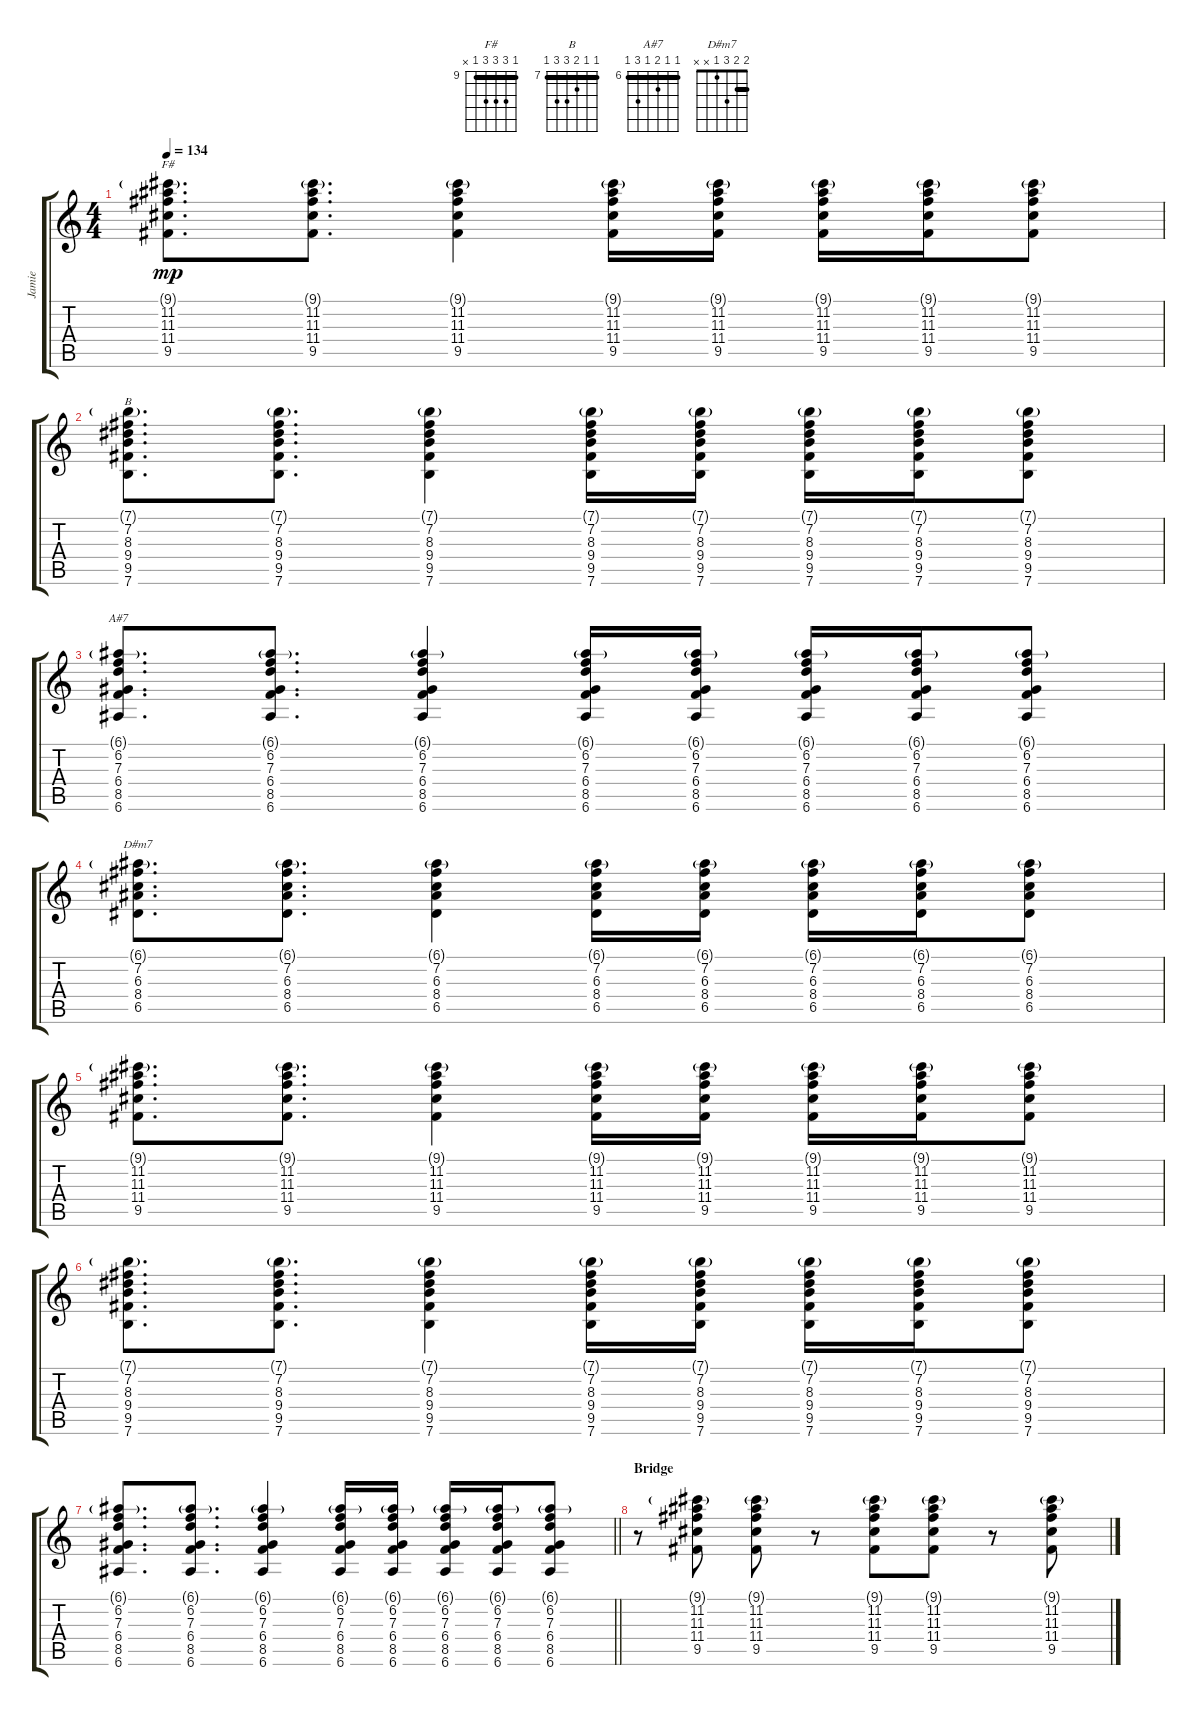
\track ("Jamie" "Jamie") {instrument electricguitarclean}
\staff {score tabs}
\tuning (E4 B3 G3 D3 A2 E2) {hide}
\chord ("F#" 9 11 11 11 9 x) {firstfret 9 barre 9}
\chord ("B" 7 7 8 9 9 7) {firstfret 7 barre 7}
\chord ("A#7" 6 6 7 6 8 6) {firstfret 6 barre 6}
\chord ("D#m7" 2 2 3 1 x x) {barre 2}
\ts (4 4)
\tempo 134
\clef g2
\ks c
(9.1{g} 11.2 11.3 11.4 9.5).8{d ch "F#" dy mp} (9.1{g} 11.2 11.3 11.4 9.5).8{d} (9.1{g} 11.2 11.3 11.4 9.5).4 (9.1{g} 11.2 11.3 11.4 9.5).16 (9.1{g} 11.2 11.3 11.4 9.5).16 (9.1{g} 11.2 11.3 11.4 9.5).16 (9.1{g} 11.2 11.3 11.4 9.5).16 (9.1{g} 11.2 11.3 11.4 9.5).8 |
(7.1{g} 7.2 8.3 9.4 9.5 7.6).8{d ch "B"} (7.1{g} 7.2 8.3 9.4 9.5 7.6).8{d} (7.1{g} 7.2 8.3 9.4 9.5 7.6).4 (7.1{g} 7.2 8.3 9.4 9.5 7.6).16 (7.1{g} 7.2 8.3 9.4 9.5 7.6).16 (7.1{g} 7.2 8.3 9.4 9.5 7.6).16 (7.1{g} 7.2 8.3 9.4 9.5 7.6).16 (7.1{g} 7.2 8.3 9.4 9.5 7.6).8 |
(6.1{g} 6.2 7.3 6.4 8.5 6.6).8{d ch "A#7"} (6.1{g} 6.2 7.3 6.4 8.5 6.6).8{d} (6.1{g} 6.2 7.3 6.4 8.5 6.6).4 (6.1{g} 6.2 7.3 6.4 8.5 6.6).16 (6.1{g} 6.2 7.3 6.4 8.5 6.6).16 (6.1{g} 6.2 7.3 6.4 8.5 6.6).16 (6.1{g} 6.2 7.3 6.4 8.5 6.6).16 (6.1{g} 6.2 7.3 6.4 8.5 6.6).8 |
(6.1{g} 7.2 6.3 8.4 6.5).8{d ch "D#m7"} (6.1{g} 7.2 6.3 8.4 6.5).8{d} (6.1{g} 7.2 6.3 8.4 6.5).4 (6.1{g} 7.2 6.3 8.4 6.5).16 (6.1{g} 7.2 6.3 8.4 6.5).16 (6.1{g} 7.2 6.3 8.4 6.5).16 (6.1{g} 7.2 6.3 8.4 6.5).16 (6.1{g} 7.2 6.3 8.4 6.5).8 |
(9.1{g} 11.2 11.3 11.4 9.5).8{d} (9.1{g} 11.2 11.3 11.4 9.5).8{d} (9.1{g} 11.2 11.3 11.4 9.5).4 (9.1{g} 11.2 11.3 11.4 9.5).16 (9.1{g} 11.2 11.3 11.4 9.5).16 (9.1{g} 11.2 11.3 11.4 9.5).16 (9.1{g} 11.2 11.3 11.4 9.5).16 (9.1{g} 11.2 11.3 11.4 9.5).8 |
(7.1{g} 7.2 8.3 9.4 9.5 7.6).8{d} (7.1{g} 7.2 8.3 9.4 9.5 7.6).8{d} (7.1{g} 7.2 8.3 9.4 9.5 7.6).4 (7.1{g} 7.2 8.3 9.4 9.5 7.6).16 (7.1{g} 7.2 8.3 9.4 9.5 7.6).16 (7.1{g} 7.2 8.3 9.4 9.5 7.6).16 (7.1{g} 7.2 8.3 9.4 9.5 7.6).16 (7.1{g} 7.2 8.3 9.4 9.5 7.6).8 |
\barLineRight lightlight
(6.1{g} 6.2 7.3 6.4 8.5 6.6).8{d} (6.1{g} 6.2 7.3 6.4 8.5 6.6).8{d} (6.1{g} 6.2 7.3 6.4 8.5 6.6).4 (6.1{g} 6.2 7.3 6.4 8.5 6.6).16 (6.1{g} 6.2 7.3 6.4 8.5 6.6).16 (6.1{g} 6.2 7.3 6.4 8.5 6.6).16 (6.1{g} 6.2 7.3 6.4 8.5 6.6).16 (6.1{g} 6.2 7.3 6.4 8.5 6.6).8 |
\section ("" "Bridge")
r.8 (9.1{g} 11.2 11.3 11.4 9.5).8 (9.1{g} 11.2 11.3 11.4 9.5).8 r.8 (9.1{g} 11.2 11.3 11.4 9.5).8 (9.1{g} 11.2 11.3 11.4 9.5).8 r.8 (9.1{g} 11.2 11.3 11.4 9.5).8
